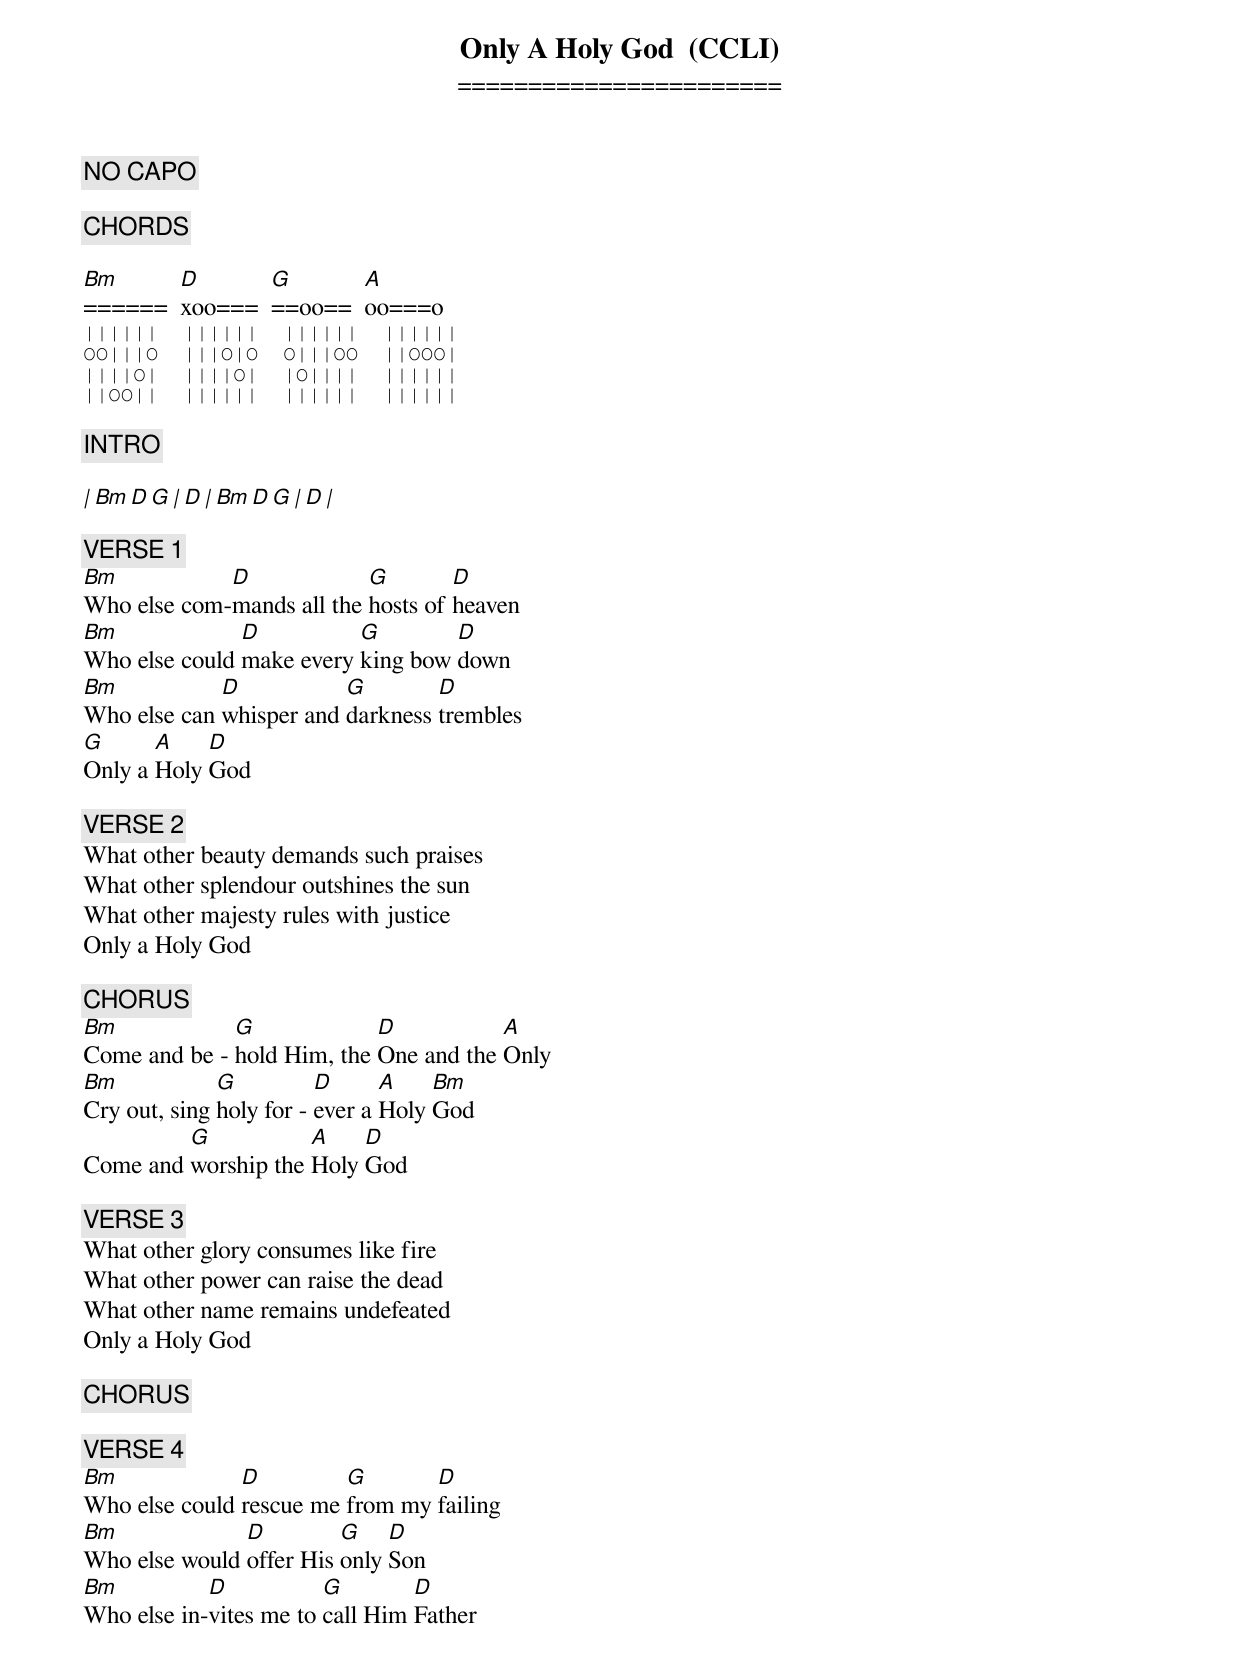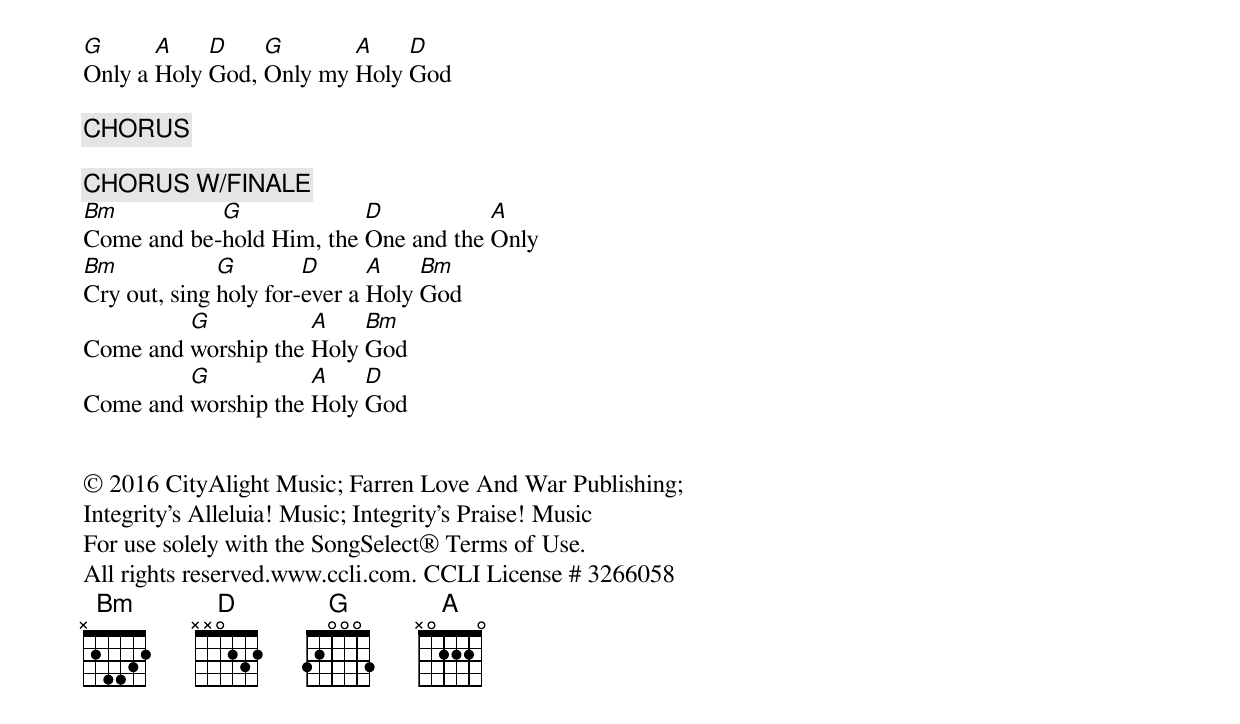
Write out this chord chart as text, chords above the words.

Only A Holy God  (CCLI)
=======================

[ NO CAPO ]

[ CHORDS ]

Bm      D       G       A
======  xoo===  ==oo==  oo===o
||||||  ||||||  ||||||  ||||||
OO|||O  |||O|O  O|||OO  ||OOO|
||||O|  ||||O|  |O||||  ||||||
||OO||  ||||||  ||||||  ||||||

[ INTRO ]

| Bm D G  | D  | Bm D G  | D  |

[ VERSE 1 ]
Bm           D             G        D
Who else com-mands all the hosts of heaven
Bm             D          G        D
Who else could make every king bow down
Bm           D           G        D
Who else can whisper and darkness trembles
G      A    D
Only a Holy God

[ VERSE 2 ]
What other beauty demands such praises
What other splendour outshines the sun
What other majesty rules with justice
Only a Holy God

[ CHORUS ]
Bm            G             D           A
Come and be - hold Him, the One and the Only
Bm            G          D      A    Bm
Cry out, sing holy for - ever a Holy God
         G           A    D
Come and worship the Holy God

[ VERSE 3 ]
What other glory consumes like fire
What other power can raise the dead
What other name remains undefeated
Only a Holy God

[ CHORUS ]

[ VERSE 4 ]
Bm             D         G       D
Who else could rescue me from my failing
Bm             D         G    D
Who else would offer His only Son
Bm          D           G        D
Who else in-vites me to call Him Father
G      A    D    G       A    D
Only a Holy God, Only my Holy God

[ CHORUS ]

[ CHORUS W/FINALE ]
Bm          G             D           A
Come and be-hold Him, the One and the Only
Bm            G        D      A    Bm
Cry out, sing holy for-ever a Holy God
         G           A    Bm
Come and worship the Holy God
         G           A    D
Come and worship the Holy God


© 2016 CityAlight Music; Farren Love And War Publishing;
Integrity's Alleluia! Music; Integrity's Praise! Music
For use solely with the SongSelect® Terms of Use.
All rights reserved.www.ccli.com. CCLI License # 3266058
